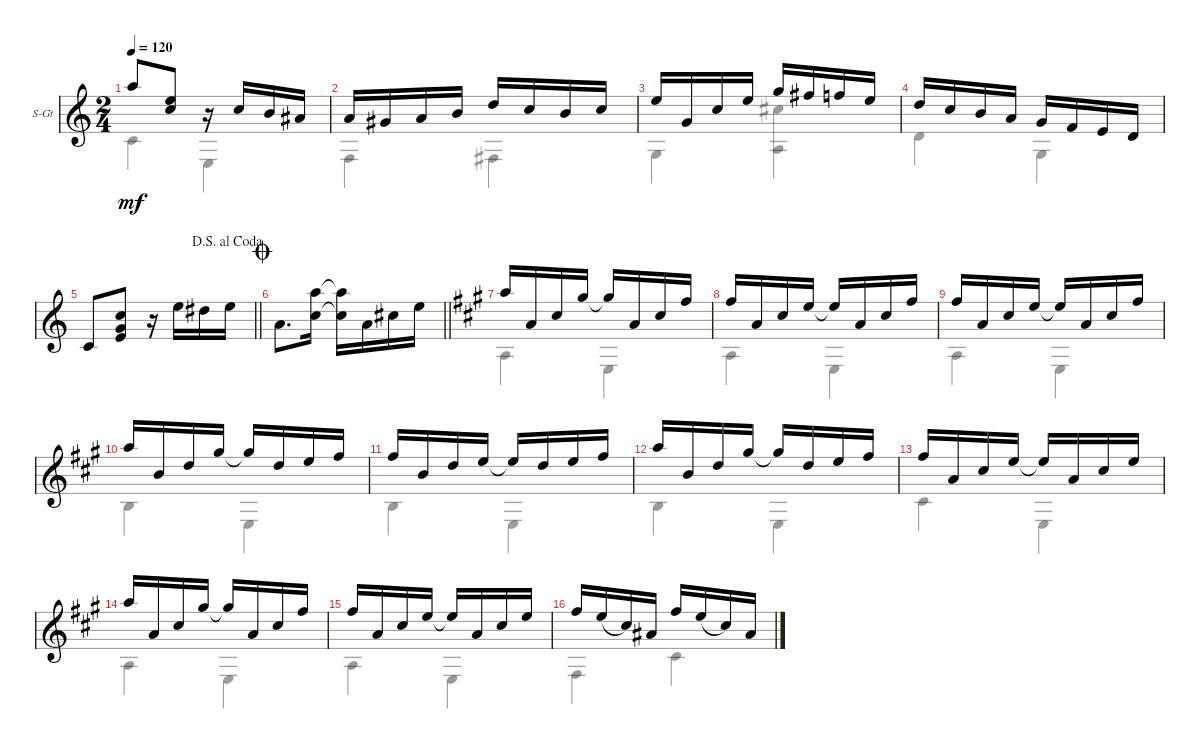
\defaultSystemsLayout 4
\bracketExtendMode groupsimilarinstruments
\firstSystemTrackNameOrientation horizontal
\otherSystemsTrackNameOrientation horizontal
\track ("Steel Guitar" "S-Gt") {instrument acousticguitarsteel}
\staff {score}
\tuning (E4 B3 G3 D3 A2 E2)
\voice
\ts (2 4)
\tempo 120
\clef g2
\ks c
5.1.8{dy mf} (5.2 5.3).8 r.16 1.2.16 4.3.16 3.3.16 |
2.3.16 1.3.16 2.3.16 0.2.16 3.2.16 1.2.16 0.2.16 1.2.16 |
5.2.16 0.3.16 1.2.16 5.2.16 3.1.16 2.1.16 1.1.16 5.2.16 |
3.2.16 1.2.16 0.2.16 2.3.16 0.3.16 3.4.16 2.4.16 0.4.16 |
\jump dalsegnoalcoda
\barLineRight lightlight
3.5.8 (1.2 0.3 2.4).8 r.16 5.2.16 4.2.16 5.2.16 |
\jump coda
\barLineRight lightlight
2.3.8{d} (5.1 5.3).16 (5.1{t} 5.3{t}).16 2.3.16 2.2.16 5.2.16 |
\ks a
5.1.16 7.4.16 6.3.16 9.2.16 9.2{t}.16 7.4.16 6.3.16 7.2.16 |
2.1.16 2.3.16 2.2.16 5.2.16 5.2{t}.16 2.3.16 2.2.16 2.1.16 |
2.1.16 2.3.16 2.2.16 5.2.16 5.2{t}.16 2.3.16 2.2.16 2.1.16 |
5.1.16 4.3.16 3.2.16 4.1.16 4.1{t}.16 3.2.16 5.2.16 2.1.16 |
2.1.16 4.3.16 3.2.16 5.2.16 5.2{t}.16 3.2.16 5.2.16 2.1.16 |
5.1.16 4.3.16 3.2.16 4.1.16 4.1{t}.16 3.2.16 5.2.16 2.1.16 |
2.1.16 2.3.16 2.2.16 5.2.16 5.2{t}.16 2.3.16 2.2.16 5.2.16 |
5.1.16 2.3.16 2.2.16 4.1.16 4.1{t}.16 2.3.16 2.2.16 2.1.16 |
2.1.16 2.3.16 2.2.16 5.2.16 5.2{t}.16 2.3.16 2.2.16 5.2.16 |
2.1.16 5.2.16{legatoorigin} 2.2.16 3.3.16 2.1.16 5.2.16{legatoorigin} 2.2.16 3.3.16
\voice
\clef g2
\ottava regular
\simile none
\ks c
3.5.4{dy mf} 0.6.4 |
1.6.4 2.6.4 |
3.6.4 (0.5 2.2).4 |
0.4.4 3.6.4 |
\barLineRight lightlight
|
\barLineRight lightlight
|
\ks a
0.5.4 0.6.4 |
0.5.4 0.6.4 |
0.5.4 0.6.4 |
2.5.4 0.6.4 |
2.5.4 0.6.4 |
2.5.4 0.6.4 |
4.5.4 0.6.4 |
0.5.4 0.6.4 |
0.5.4 0.6.4 |
2.6.4 4.5.4
